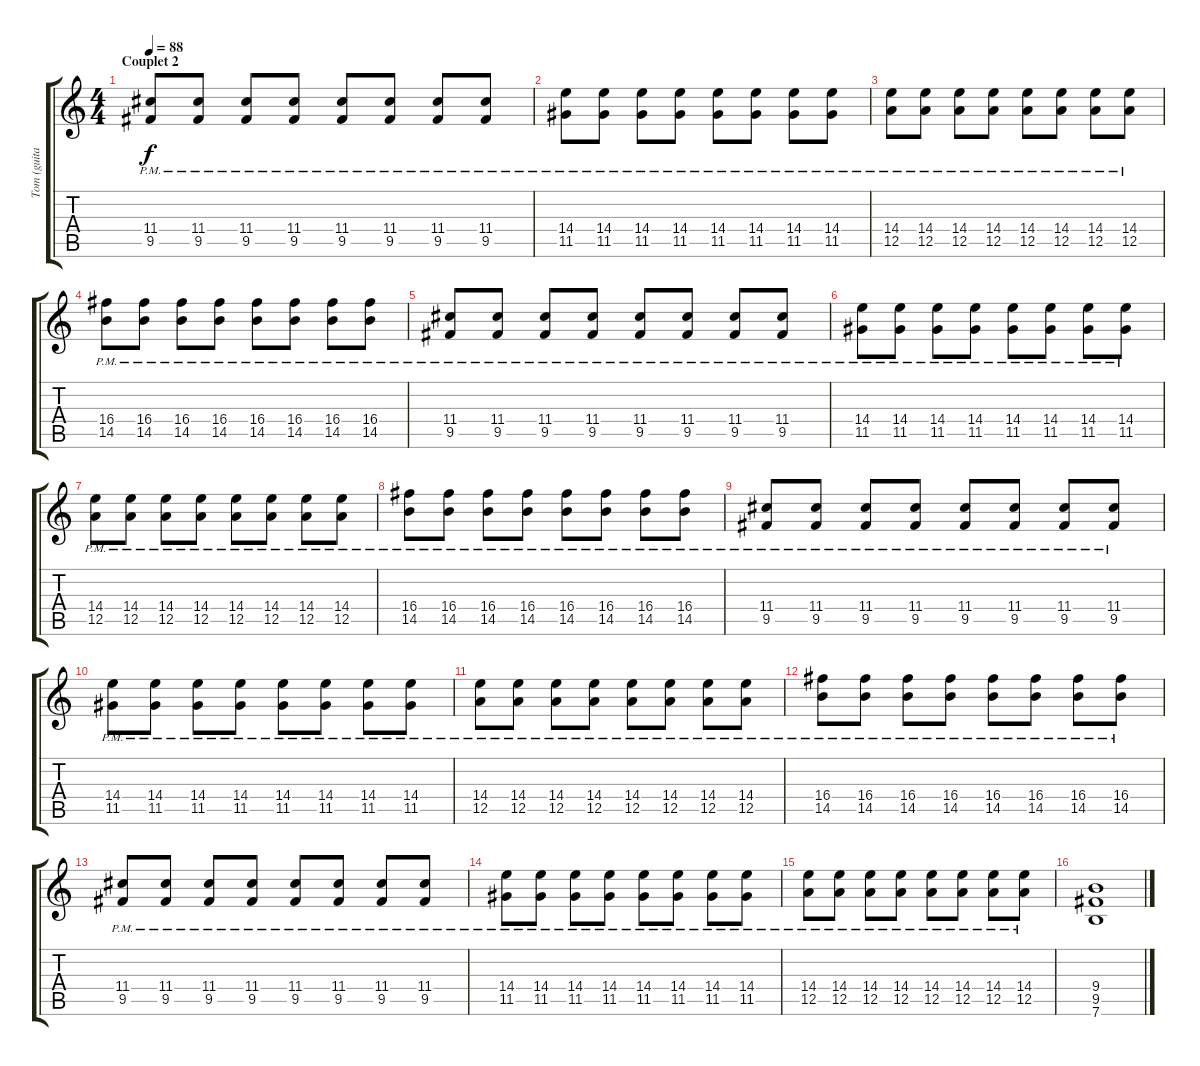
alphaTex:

\track ("Tom (guitare)" "Tom (guita") {instrument overdrivenguitar}
\staff {score tabs}
\tuning (E4 B3 G3 D3 A2 E2) {hide}
\ts (4 4)
\section ("" "Couplet 2")
\tempo 88
\clef g2
\ks c
(11.4{pm} 9.5{pm}).8{dy f instrument electricguitarmuted} (11.4{pm} 9.5{pm}).8 (11.4{pm} 9.5{pm}).8 (11.4{pm} 9.5{pm}).8 (11.4{pm} 9.5{pm}).8 (11.4{pm} 9.5{pm}).8 (11.4{pm} 9.5{pm}).8 (11.4{pm} 9.5{pm}).8 |
(14.4{pm} 11.5{pm}).8{instrument electricguitarmuted} (14.4{pm} 11.5{pm}).8 (14.4{pm} 11.5{pm}).8 (14.4{pm} 11.5{pm}).8 (14.4{pm} 11.5{pm}).8 (14.4{pm} 11.5{pm}).8 (14.4{pm} 11.5{pm}).8 (14.4{pm} 11.5{pm}).8 |
(14.4{pm} 12.5{pm}).8{instrument electricguitarmuted} (14.4{pm} 12.5{pm}).8{instrument electricguitarmuted} (14.4{pm} 12.5{pm}).8{instrument electricguitarmuted} (14.4{pm} 12.5{pm}).8{instrument electricguitarmuted} (14.4{pm} 12.5{pm}).8{instrument electricguitarmuted} (14.4{pm} 12.5{pm}).8{instrument electricguitarmuted} (14.4{pm} 12.5{pm}).8{instrument electricguitarmuted} (14.4{pm} 12.5{pm}).8{instrument electricguitarmuted} |
(16.4{pm} 14.5{pm}).8{instrument electricguitarmuted} (16.4{pm} 14.5{pm}).8{instrument electricguitarmuted} (16.4{pm} 14.5{pm}).8{instrument electricguitarmuted} (16.4{pm} 14.5{pm}).8{instrument electricguitarmuted} (16.4{pm} 14.5{pm}).8{instrument electricguitarmuted} (16.4{pm} 14.5{pm}).8{instrument electricguitarmuted} (16.4{pm} 14.5{pm}).8{instrument electricguitarmuted} (16.4{pm} 14.5{pm}).8{instrument electricguitarmuted} |
(11.4{pm} 9.5{pm}).8{instrument electricguitarmuted} (11.4{pm} 9.5{pm}).8 (11.4{pm} 9.5{pm}).8 (11.4{pm} 9.5{pm}).8 (11.4{pm} 9.5{pm}).8 (11.4{pm} 9.5{pm}).8 (11.4{pm} 9.5{pm}).8 (11.4{pm} 9.5{pm}).8 |
(14.4{pm} 11.5{pm}).8{instrument electricguitarmuted} (14.4{pm} 11.5{pm}).8 (14.4{pm} 11.5{pm}).8 (14.4{pm} 11.5{pm}).8 (14.4{pm} 11.5{pm}).8 (14.4{pm} 11.5{pm}).8 (14.4{pm} 11.5{pm}).8 (14.4{pm} 11.5{pm}).8 |
(14.4{pm} 12.5{pm}).8{instrument electricguitarmuted} (14.4{pm} 12.5{pm}).8{instrument electricguitarmuted} (14.4{pm} 12.5{pm}).8{instrument electricguitarmuted} (14.4{pm} 12.5{pm}).8{instrument electricguitarmuted} (14.4{pm} 12.5{pm}).8{instrument electricguitarmuted} (14.4{pm} 12.5{pm}).8{instrument electricguitarmuted} (14.4{pm} 12.5{pm}).8{instrument electricguitarmuted} (14.4{pm} 12.5{pm}).8{instrument electricguitarmuted} |
(16.4{pm} 14.5{pm}).8{instrument electricguitarmuted} (16.4{pm} 14.5{pm}).8{instrument electricguitarmuted} (16.4{pm} 14.5{pm}).8{instrument electricguitarmuted} (16.4{pm} 14.5{pm}).8{instrument electricguitarmuted} (16.4{pm} 14.5{pm}).8{instrument electricguitarmuted} (16.4{pm} 14.5{pm}).8{instrument electricguitarmuted} (16.4{pm} 14.5{pm}).8{instrument electricguitarmuted} (16.4{pm} 14.5{pm}).8{instrument electricguitarmuted} |
(11.4{pm} 9.5{pm}).8{instrument electricguitarmuted} (11.4{pm} 9.5{pm}).8 (11.4{pm} 9.5{pm}).8 (11.4{pm} 9.5{pm}).8 (11.4{pm} 9.5{pm}).8 (11.4{pm} 9.5{pm}).8 (11.4{pm} 9.5{pm}).8 (11.4{pm} 9.5{pm}).8 |
(14.4{pm} 11.5{pm}).8{instrument electricguitarmuted} (14.4{pm} 11.5{pm}).8 (14.4{pm} 11.5{pm}).8 (14.4{pm} 11.5{pm}).8 (14.4{pm} 11.5{pm}).8 (14.4{pm} 11.5{pm}).8 (14.4{pm} 11.5{pm}).8 (14.4{pm} 11.5{pm}).8 |
(14.4{pm} 12.5{pm}).8{instrument electricguitarmuted} (14.4{pm} 12.5{pm}).8{instrument electricguitarmuted} (14.4{pm} 12.5{pm}).8{instrument electricguitarmuted} (14.4{pm} 12.5{pm}).8{instrument electricguitarmuted} (14.4{pm} 12.5{pm}).8{instrument electricguitarmuted} (14.4{pm} 12.5{pm}).8{instrument electricguitarmuted} (14.4{pm} 12.5{pm}).8{instrument electricguitarmuted} (14.4{pm} 12.5{pm}).8{instrument electricguitarmuted} |
(16.4{pm} 14.5{pm}).8{instrument electricguitarmuted} (16.4{pm} 14.5{pm}).8{instrument electricguitarmuted} (16.4{pm} 14.5{pm}).8{instrument electricguitarmuted} (16.4{pm} 14.5{pm}).8{instrument electricguitarmuted} (16.4{pm} 14.5{pm}).8{instrument electricguitarmuted} (16.4{pm} 14.5{pm}).8{instrument electricguitarmuted} (16.4{pm} 14.5{pm}).8{instrument electricguitarmuted} (16.4{pm} 14.5{pm}).8{instrument electricguitarmuted} |
(11.4{pm} 9.5{pm}).8{instrument electricguitarmuted} (11.4{pm} 9.5{pm}).8 (11.4{pm} 9.5{pm}).8 (11.4{pm} 9.5{pm}).8 (11.4{pm} 9.5{pm}).8 (11.4{pm} 9.5{pm}).8 (11.4{pm} 9.5{pm}).8 (11.4{pm} 9.5{pm}).8 |
(14.4{pm} 11.5{pm}).8{instrument electricguitarmuted} (14.4{pm} 11.5{pm}).8 (14.4{pm} 11.5{pm}).8 (14.4{pm} 11.5{pm}).8 (14.4{pm} 11.5{pm}).8 (14.4{pm} 11.5{pm}).8 (14.4{pm} 11.5{pm}).8 (14.4{pm} 11.5{pm}).8 |
(14.4{pm} 12.5{pm}).8{instrument electricguitarmuted} (14.4{pm} 12.5{pm}).8{instrument electricguitarmuted} (14.4{pm} 12.5{pm}).8{instrument electricguitarmuted} (14.4{pm} 12.5{pm}).8{instrument electricguitarmuted} (14.4{pm} 12.5{pm}).8{instrument electricguitarmuted} (14.4{pm} 12.5{pm}).8{instrument electricguitarmuted} (14.4{pm} 12.5{pm}).8{instrument electricguitarmuted} (14.4{pm} 12.5{pm}).8{instrument electricguitarmuted} |
(9.4 9.5 7.6).1{volume 5 instrument overdrivenguitar}
